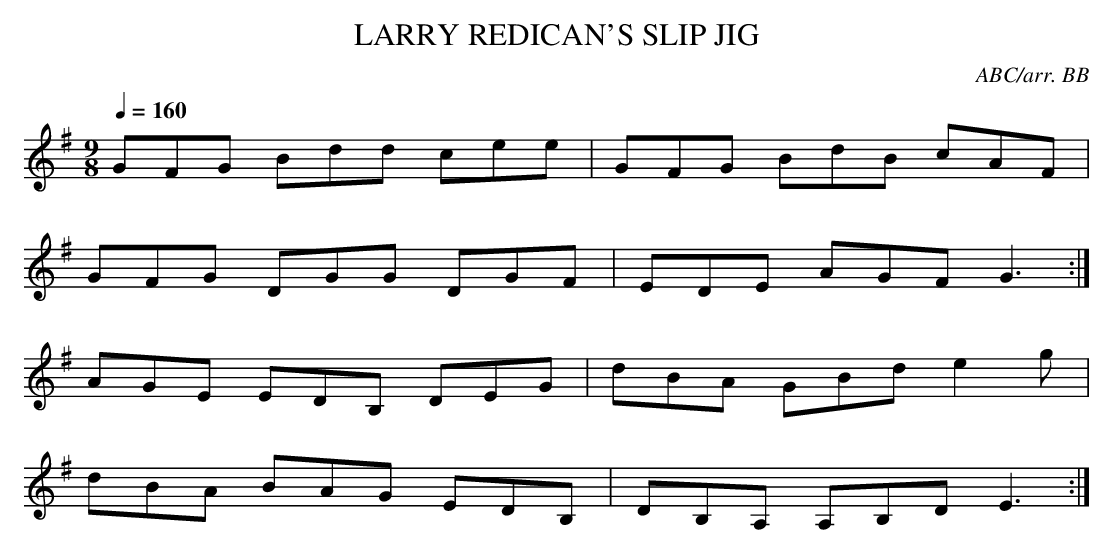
X:1
T:LARRY REDICAN'S SLIP JIG
C:ABC/arr. BB
Q:1/4=160
M:9/8
L:1/8
K:G
GFG Bdd cee|GFG BdB cAF|
GFG DGG DGF|EDE AGF G3 :|
AGE EDB, DEG|dBA GBd e2g|
dBA BAG EDB,|DB,A, A,B,D E3 :|
